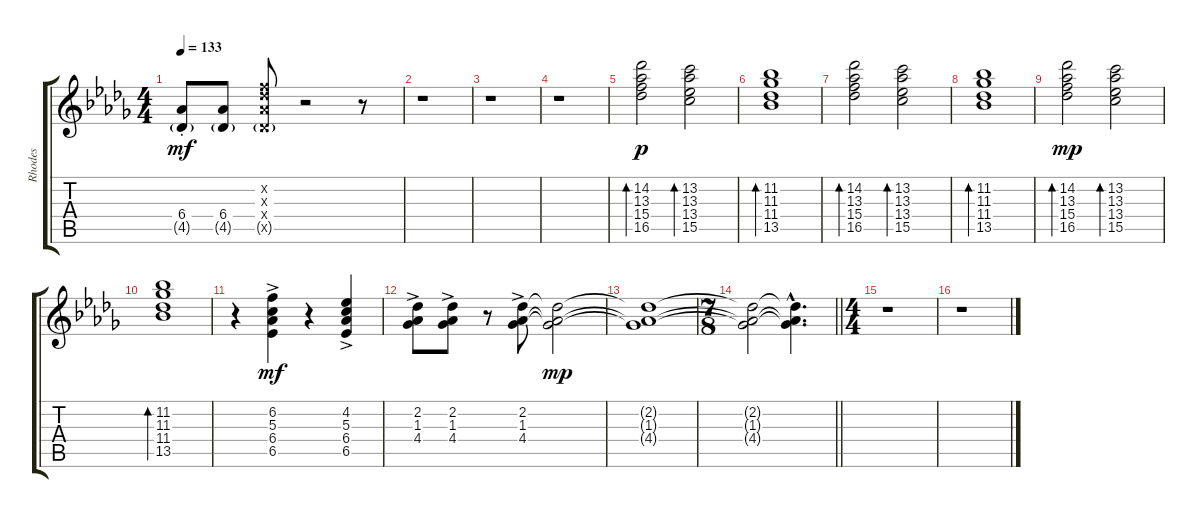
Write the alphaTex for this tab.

\track ("Rhodes" "Rhodes") {instrument electricpiano1}
\staff {score tabs}
\tuning (E5 B4 G4 D4 A3 E3) {hide}
\ts (4 4)
\tempo 133
\clef g2
\ks db
(6.4{st} 4.5{g st}).8{dy mf} (6.4 4.5{g}).8 (6.2{x} 6.3{x} 6.4{x} 4.5{g x}).8 r.2 r.8 |
r.1 |
r.1 |
r.1 |
(14.2 13.3 15.4 16.5).2{bd 30 dy p} (13.2 13.3 13.4 15.5).2{bd 30} |
(11.2 11.3 11.4 13.5).1{bd 30} |
(14.2 13.3 15.4 16.5).2{bd 30} (13.2 13.3 13.4 15.5).2{bd 30} |
(11.2 11.3 11.4 13.5).1{bd 30} |
(14.2 13.3 15.4 16.5).2{bd 30 dy mp} (13.2 13.3 13.4 15.5).2{bd 30} |
(11.2 11.3 11.4 13.5).1{bd 30} |
r.4 (6.2{ac} 5.3{ac} 6.4{ac} 6.5{ac}).4{dy mf} r.4 (4.2{ac} 5.3{ac} 6.4{ac} 6.5{ac}).4 |
(2.2{ac} 1.3{ac} 4.4{ac}).8 (2.2{ac} 1.3{ac} 4.4{ac}).8 r.8 (2.2{ac} 1.3{ac} 4.4{ac}).8 (2.2{t} 1.3{t} 4.4{t}).2{dy mp} |
(2.2{t} 1.3{t} 4.4{t}).1 |
\ts (7 8)
\barLineRight lightlight
(2.2{t} 1.3{t} 4.4{t}).2 (2.2{hac t} 1.3{hac t} 4.4{hac t}).4{d} |
\ts (4 4)
r.1 |
r.1
